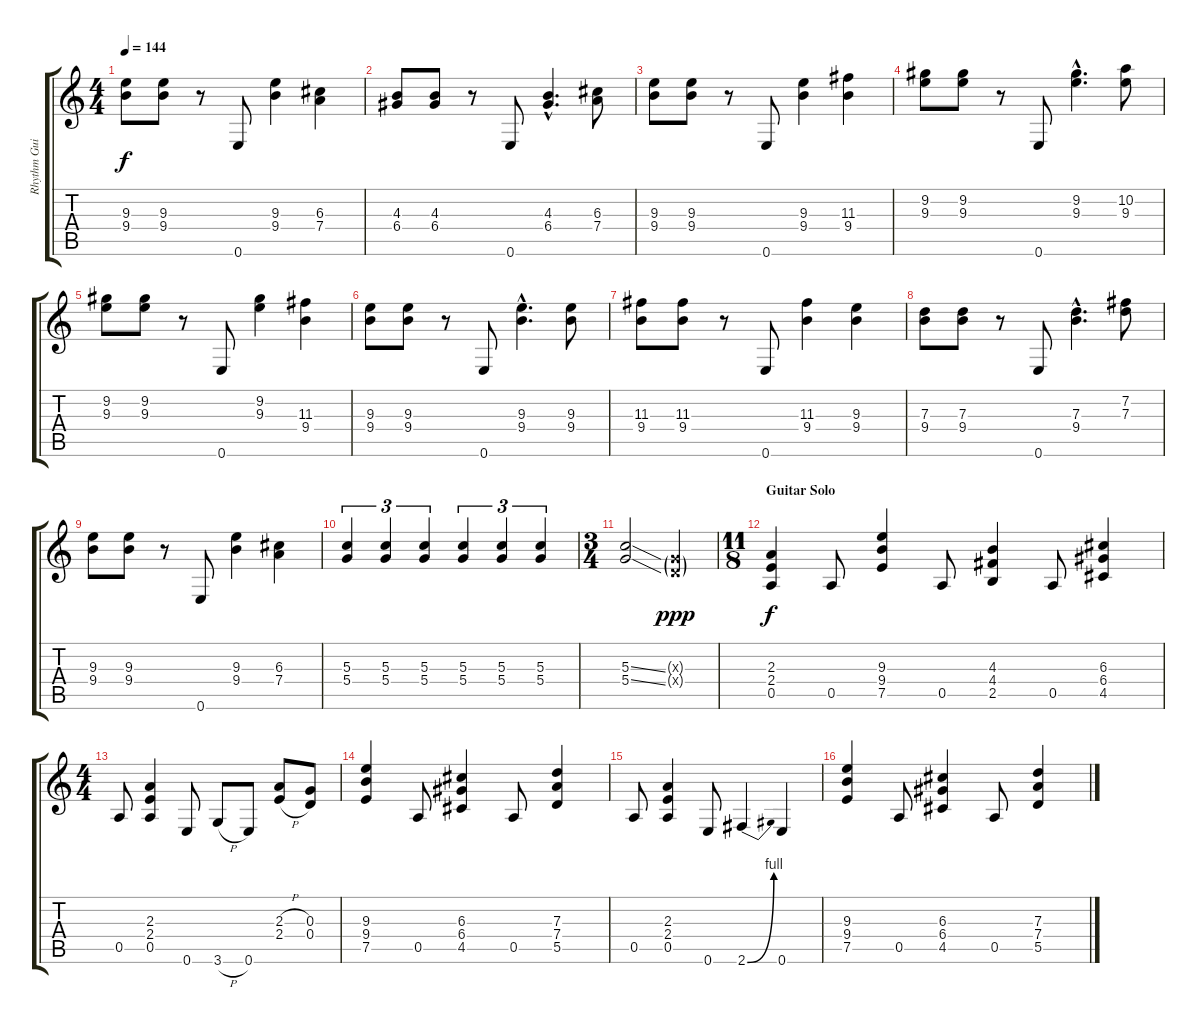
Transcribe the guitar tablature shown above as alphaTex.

\track ("Rhythm Guitar 1" "Rhythm Gui") {instrument overdrivenguitar}
\staff {score tabs}
\tuning (E4 B3 G3 D3 A2 E2) {hide}
\ts (4 4)
\tempo 144
\clef g2
\ks c
(9.3 9.4).8{dy f} (9.3 9.4).8 r.8 0.6.8 (9.3 9.4).4 (6.3 7.4).4 |
(4.3 6.4).8 (4.3 6.4).8 r.8 0.6.8 (4.3{hac} 6.4{hac}).4{d} (6.3 7.4).8 |
(9.3 9.4).8 (9.3 9.4).8 r.8 0.6.8 (9.3 9.4).4 (11.3 9.4).4 |
(9.2 9.3).8 (9.2 9.3).8 r.8 0.6.8 (9.2{hac} 9.3{hac}).4{d} (10.2 9.3).8 |
(9.2 9.3).8 (9.2 9.3).8 r.8 0.6.8 (9.2 9.3).4 (11.3 9.4).4 |
(9.3 9.4).8 (9.3 9.4).8 r.8 0.6.8 (9.3{hac} 9.4{hac}).4{d} (9.3 9.4).8 |
(11.3 9.4).8 (11.3 9.4).8 r.8 0.6.8 (11.3 9.4).4 (9.3 9.4).4 |
(7.3 9.4).8 (7.3 9.4).8 r.8 0.6.8 (7.3{hac} 9.4{hac}).4{d} (7.2 7.3).8 |
(9.3 9.4).8 (9.3 9.4).8 r.8 0.6.8 (9.3 9.4).4 (6.3 7.4).4 |
(5.3 5.4).4{tu (3 2)} (5.3 5.4).4{tu (3 2)} (5.3 5.4).4{tu (3 2)} (5.3 5.4).4{tu (3 2)} (5.3 5.4).4{tu (3 2)} (5.3 5.4).4{tu (3 2)} |
\ts (3 4)
(5.3{ss} 5.4{ss}).2 (0.3{g x} 0.4{g x}).4{dy ppp} |
\ts (11 8)
\section ("" "Guitar Solo")
(2.3 2.4 0.5).4{dy f} 0.5.8 (9.3 9.4 7.5).4 0.5.8 (4.3 4.4 2.5).4 0.5.8 (6.3 6.4 4.5).4 |
\ts (4 4)
0.5.8 (2.3 2.4 0.5).4 0.6.8 3.6{h}.8 0.6.8 (2.3{h} 2.4{h}).8 (0.3 0.4).8 |
(9.3 9.4 7.5).4 0.5.8 (6.3 6.4 4.5).4 0.5.8 (7.3 7.4 5.5).4 |
0.5.8 (2.3 2.4 0.5).4 0.6.8 2.6{be (bend 0 0 60 4)}.4 0.6.4 |
(9.3 9.4 7.5).4 0.5.8 (6.3 6.4 4.5).4 0.5.8 (7.3 7.4 5.5).4
